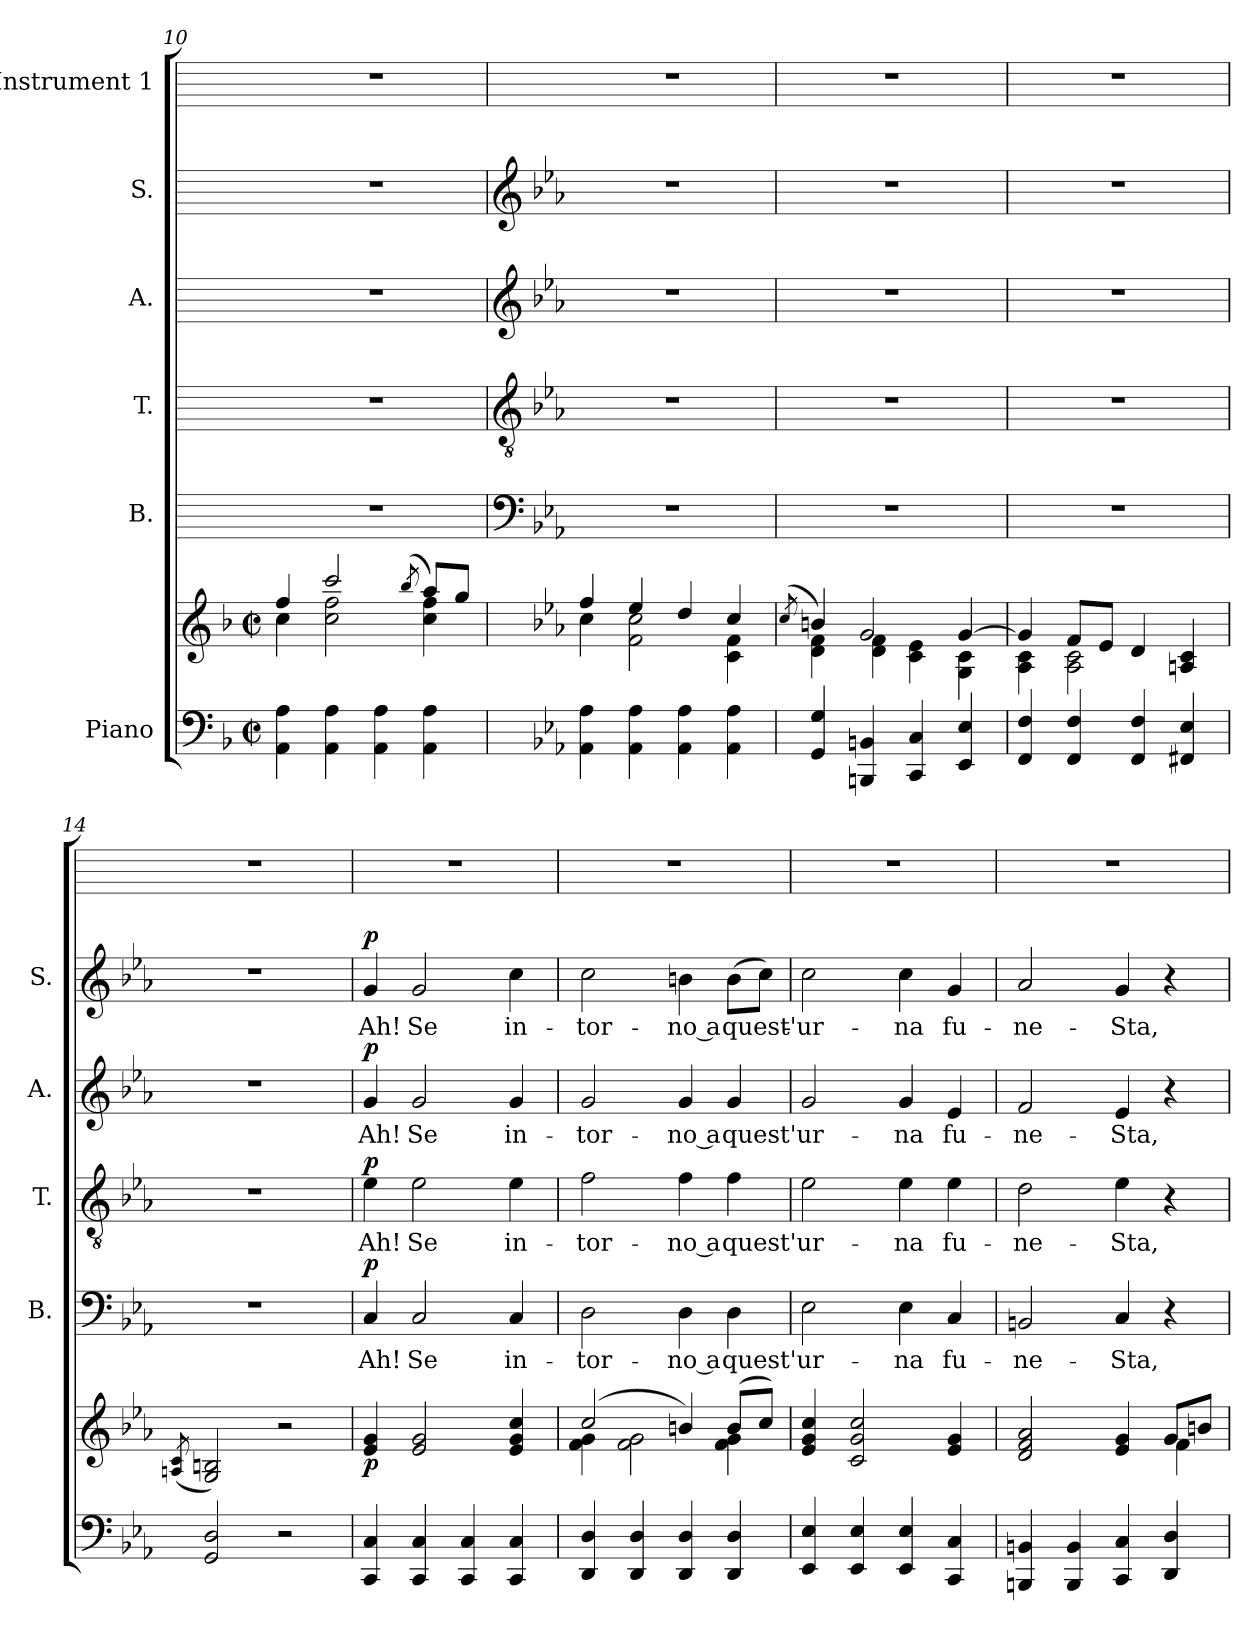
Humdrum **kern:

**kern	**kern	**dynam	**kern	**text	**dynam	**kern	**text	**dynam	**kern	**text	**dynam	**kern	**text	**dynam	**kern
*part6	*part6	*part6	*part5	*part5	*part5	*part4	*part4	*part4	*part3	*part3	*part3	*part2	*part2	*part2	*part1
*staff7	*staff6	*staff6/7	*staff5	*staff5	*staff5	*staff4	*staff4	*staff4	*staff3	*staff3	*staff3	*staff2	*staff2	*staff2	*staff1
*I"Piano	*	*	*I"B.	*	*	*I"T.	*	*	*I"A.	*	*	*I"S.	*	*	*I"Instrument 1
*	*	*	*I'B.	*	*	*I'T.	*	*	*I'A.	*	*	*I'S.	*	*	*
*clefF4	*clefG2	*	*	*	*	*	*	*	*	*	*	*	*	*	*
*k[b-]	*k[b-]	*	*	*	*	*	*	*	*	*	*	*	*	*	*
*F:	*F:	*	*	*	*	*	*	*	*	*	*	*	*	*	*
*M2/2	*M2/2	*	*	*	*	*	*	*	*	*	*	*	*	*	*
*met(c|)	*met(c|)	*	*	*	*	*	*	*	*	*	*	*	*	*	*
=10	=10	=10	=10	=10	=10	=10	=10	=10	=10	=10	=10	=10	=10	=10	=10
*	*^	*	*	*	*	*	*	*	*	*	*	*	*	*	*
4AA\ 4A\	4ff/	4cc\	.	1r	.	.	1r	.	.	1r	.	.	1r	.	.	1r
4A\ 4AA\	2ccc/	2ff\ 2cc\	.	.	.	.	.	.	.	.	.	.	.	.	.	.
4A\ 4AA\	.	.	.	.	.	.	.	.	.	.	.	.	.	.	.	.
.	(>8qbb-/	.	.	.	.	.	.	.	.	.	.	.	.	.	.	.
4AA\ 4A\	8aa/L)	4ff\ 4cc\	.	.	.	.	.	.	.	.	.	.	.	.	.	.
.	8gg/J	.	.	.	.	.	.	.	.	.	.	.	.	.	.	.
!!LO:LB:g=z
=11	=11	=11	=11	=11	=11	=11	=11	=11	=11	=11	=11	=11	=11	=11	=11	=11
*	*	*	*	*clefF4	*	*	*clefGv2	*	*	*clefG2	*	*	*clefG2	*	*	*
*k[b-e-a-]	*k[b-e-a-]	*	*	*k[b-e-a-]	*	*	*k[b-e-a-]	*	*	*k[b-e-a-]	*	*	*k[b-e-a-]	*	*	*
*E-:	*E-:	*	*	*E-:	*	*	*E-:	*	*	*E-:	*	*	*E-:	*	*	*
4A-\ 4AA-\	4ff/	4cc\	.	1r	.	.	1r	.	.	1r	.	.	1r	.	.	1r
4AA-\ 4A-\	4ee-/	2f\ 2cc\	.	.	.	.	.	.	.	.	.	.	.	.	.	.
4A-\ 4AA-\	4dd/	.	.	.	.	.	.	.	.	.	.	.	.	.	.	.
4A-\ 4AA-\	4cc/	4f\ 4c\	.	.	.	.	.	.	.	.	.	.	.	.	.	.
=12	=12	=12	=12	=12	=12	=12	=12	=12	=12	=12	=12	=12	=12	=12	=12	=12
.	.	(>8qcc/	.	.	.	.	.	.	.	.	.	.	.	.	.	.
4G/ 4GG/	4bn/)	4f\ 4d\	.	1r	.	.	1r	.	.	1r	.	.	1r	.	.	1r
4BBn/ 4BBBn/	2g/	4d\ 4f\	.	.	.	.	.	.	.	.	.	.	.	.	.	.
4C/ 4CC/	.	4c\ 4e-\	.	.	.	.	.	.	.	.	.	.	.	.	.	.
4E-/ 4EE-/	[>4g/	4c\ 4G\	.	.	.	.	.	.	.	.	.	.	.	.	.	.
=13	=13	=13	=13	=13	=13	=13	=13	=13	=13	=13	=13	=13	=13	=13	=13	=13
4FF/ 4F/	4g/]	4c\ 4A-\	.	1r	.	.	1r	.	.	1r	.	.	1r	.	.	1r
4FF/ 4F/	8f/L	2A-\ 2c\	.	.	.	.	.	.	.	.	.	.	.	.	.	.
.	8e-/J	.	.	.	.	.	.	.	.	.	.	.	.	.	.	.
4FF/ 4F/	4d/	.	.	.	.	.	.	.	.	.	.	.	.	.	.	.
4E-/ 4FF#X/	4c/ 4An/	4ryy	.	.	.	.	.	.	.	.	.	.	.	.	.	.
*	*v	*v	*	*	*	*	*	*	*	*	*	*	*	*	*	*
=14	=14	=14	=14	=14	=14	=14	=14	=14	=14	=14	=14	=14	=14	=14	=14
.	(>8qAn/ 8qc/	.	.	.	.	.	.	.	.	.	.	.	.	.	.
2GG/ 2D/	2G/ 2Bn/)	.	1r	.	.	1r	.	.	1r	.	.	1r	.	.	1r
2r	2r	.	.	.	.	.	.	.	.	.	.	.	.	.	.
=15	=15	=15	=15	=15	=15	=15	=15	=15	=15	=15	=15	=15	=15	=15	=15
!	!	!LO:DY:b	!	!LO:LY:b:cj	!LO:DY:a	!	!LO:LY:b:cj	!LO:DY:a	!	!LO:LY:b:cj	!LO:DY:a	!	!LO:LY:b:cj	!LO:DY:a	!
4CC/ 4C/	4g/ 4e-/	p	4C/	Ah!	p	4e-\	Ah!	p	4g/	Ah!	p	4g/	Ah!	p	1r
!	!	!	!	!LO:LY:b:cj	!	!	!LO:LY:b:cj	!	!	!LO:LY:b:cj	!	!	!LO:LY:b:cj	!	!
4C/ 4CC/	2e-/ 2g/	.	2C/	Se	.	2e-\	Se	.	2g/	Se	.	2g/	Se	.	.
4C/ 4CC/	.	.	.	.	.	.	.	.	.	.	.	.	.	.	.
!	!	!	!	!LO:LY:b:cj	!	!	!LO:LY:b:cj	!	!	!LO:LY:b:cj	!	!	!LO:LY:b:cj	!	!
4C/ 4CC/	4g/ 4cc/ 4e-/	.	4C/	in-	.	4e-\	in-	.	4g/	in-	.	4cc\	in-	.	.
!!LO:PB:g=z
=16	=16	=16	=16	=16	=16	=16	=16	=16	=16	=16	=16	=16	=16	=16	=16
*	*^	*	*	*	*	*	*	*	*	*	*	*	*	*	*
!	!	!	!	!	!LO:LY:b:cj	!	!	!LO:LY:b:cj	!	!	!LO:LY:b:cj	!	!	!LO:LY:b:cj	!	!
4D/ 4DD/	(>2cc/	4f\ 4g\	.	2D\	-tor-	.	2f\	-tor-	.	2g/	-tor-	.	2cc\	-tor-	.	1r
4D/ 4DD/	.	2f\ 2g\	.	.	.	.	.	.	.	.	.	.	.	.	.	.
!	!	!	!	!	!LO:LY:b:rj	!	!	!LO:LY:b:rj	!	!	!LO:LY:b:rj	!	!	!LO:LY:b:rj	!	!
4DD/ 4D/	4bn/)	.	.	4D\	-no a	.	4f\	-no a	.	4g/	-no a	.	4bn\	-no a	.	.
!	!	!	!	!	!LO:LY:b:cj	!	!	!LO:LY:b:cj	!	!	!LO:LY:b:cj	!	!	!LO:LY:b	!	!
4DD/ 4D/	(>8b/L	4f\ 4g\	.	4D\	quest'	.	4f\	quest'	.	4g/	quest'	.	(>8b\L	quest'-	.	.
.	8cc/J)	.	.	.	.	.	.	.	.	.	.	.	8cc\J)	.	.	.
*	*v	*v	*	*	*	*	*	*	*	*	*	*	*	*	*	*
=17	=17	=17	=17	=17	=17	=17	=17	=17	=17	=17	=17	=17	=17	=17	=17
!	!	!	!	!LO:LY:b:cj	!	!	!LO:LY:b:cj	!	!	!LO:LY:b:cj	!	!	!LO:LY:b:cj	!	!
4EE-/ 4E-/	4cc/ 4g/ 4e-/	.	2E-\	ur-	.	2e-\	ur-	.	2g/	ur-	.	2cc\	-ur-	.	1r
4E-/ 4EE-/	2cc/ 2g/ 2c/	.	.	.	.	.	.	.	.	.	.	.	.	.	.
!	!	!	!	!LO:LY:b:cj	!	!	!LO:LY:b:cj	!	!	!LO:LY:b:cj	!	!	!LO:LY:b:cj	!	!
4E-/ 4EE-/	.	.	4E-\	-na	.	4e-\	-na	.	4g/	-na	.	4cc\	-na	.	.
!	!	!	!	!LO:LY:b:cj	!	!	!LO:LY:b:cj	!	!	!LO:LY:b:cj	!	!	!LO:LY:b:cj	!	!
4C/ 4CC/	4g/ 4e-/	.	4C/	fu-	.	4e-\	fu-	.	4e-/	fu-	.	4g/	fu-	.	.
=18	=18	=18	=18	=18	=18	=18	=18	=18	=18	=18	=18	=18	=18	=18	=18
*	*^	*	*	*	*	*	*	*	*	*	*	*	*	*	*
!	!	!	!	!	!LO:LY:b:cj	!	!	!LO:LY:b:cj	!	!	!LO:LY:b:cj	!	!	!LO:LY:b:cj	!	!
4BBBn/ 4BBn/	2f/ 2d/ 2a-/	2.ryy	.	2BBn/	-ne-	.	2d\	-ne-	.	2f/	-ne-	.	2a-/	-ne-	.	1r
4BBB/ 4BB/	.	.	.	.	.	.	.	.	.	.	.	.	.	.	.	.
!	!	!	!	!	!LO:LY:b:cj	!	!	!LO:LY:b:cj	!	!	!LO:LY:b:cj	!	!	!LO:LY:b:cj	!	!
4CC/ 4C/	4e-/ 4g/	.	.	4C/	-Sta,	.	4e-\	-Sta,	.	4e-/	-Sta,	.	4g/	-Sta,	.	.
4D/ 4DD/	8g/L	4f\	.	4r	.	.	4r	.	.	4r	.	.	4r	.	.	.
.	8bn/J	.	.	.	.	.	.	.	.	.	.	.	.	.	.	.
*	*v	*v	*	*	*	*	*	*	*	*	*	*	*	*	*	*
=	=	=	=	=	=	=	=	=	=	=	=	=	=	=	=
*-	*-	*-	*-	*-	*-	*-	*-	*-	*-	*-	*-	*-	*-	*-	*-
